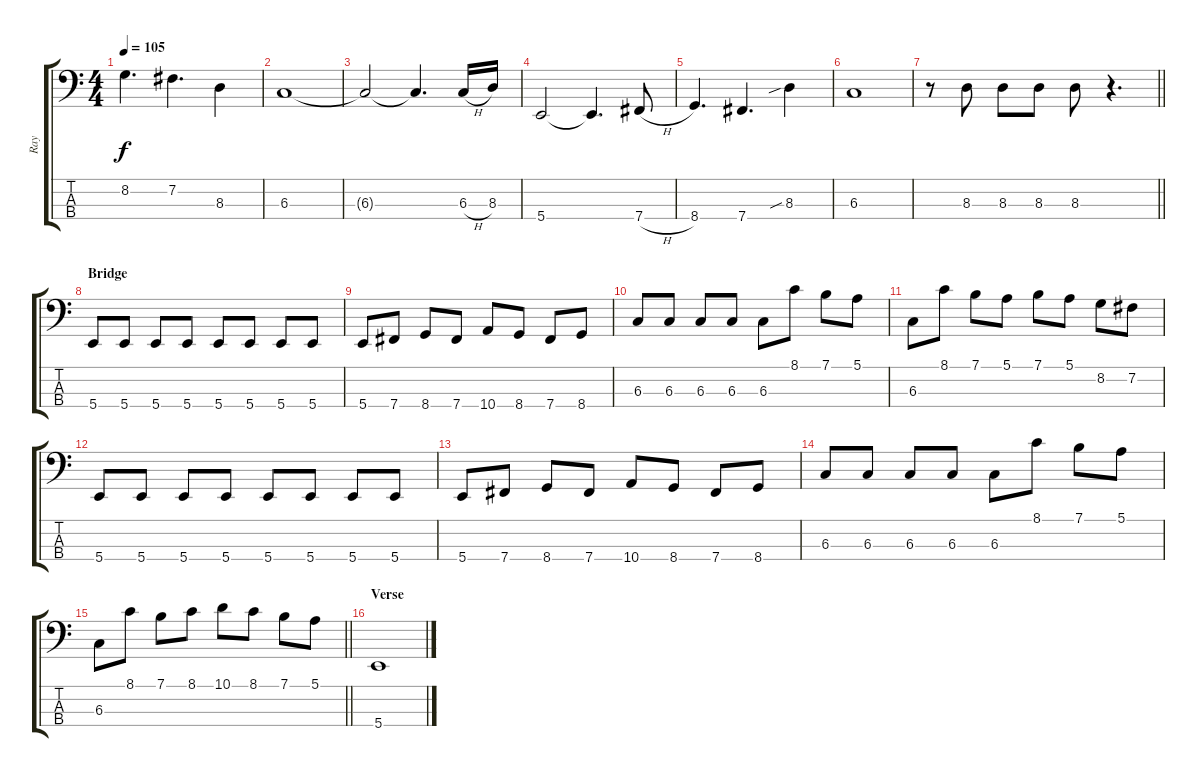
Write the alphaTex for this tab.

\track ("Ray" "Ray") {instrument electricbassfinger}
\staff {score tabs}
\tuning (E2 B1 Gb1 B0) {hide}
\ts (4 4)
\tempo 105
\clef f4
\ks c
8.2.4{d dy f} 7.2.4{d} 8.3.4 |
6.3.1 |
6.3{t}.2 6.3{t}.4{d} 6.3{h}.16 8.3.16 |
5.4.2 5.4{t}.4{d} 7.4{h}.8 |
8.4.4{d} 7.4.4{d} 8.3{sib}.4 |
6.3.1 |
\barLineRight lightlight
r.8 8.3.8 8.3.8 8.3.8 8.3.8 r.4{d} |
\section ("" "Bridge")
5.4.8 5.4.8 5.4.8 5.4.8 5.4.8 5.4.8 5.4.8 5.4.8 |
5.4.8 7.4.8 8.4.8 7.4.8 10.4.8 8.4.8 7.4.8 8.4.8 |
6.3.8 6.3.8 6.3.8 6.3.8 6.3.8 8.1.8 7.1.8 5.1.8 |
6.3.8 8.1.8 7.1.8 5.1.8 7.1.8 5.1.8 8.2.8 7.2.8 |
5.4.8 5.4.8 5.4.8 5.4.8 5.4.8 5.4.8 5.4.8 5.4.8 |
5.4.8 7.4.8 8.4.8 7.4.8 10.4.8 8.4.8 7.4.8 8.4.8 |
6.3.8 6.3.8 6.3.8 6.3.8 6.3.8 8.1.8 7.1.8 5.1.8 |
\barLineRight lightlight
6.3.8 8.1.8 7.1.8 8.1.8 10.1.8 8.1.8 7.1.8 5.1.8 |
\section ("" "Verse")
5.4.1
